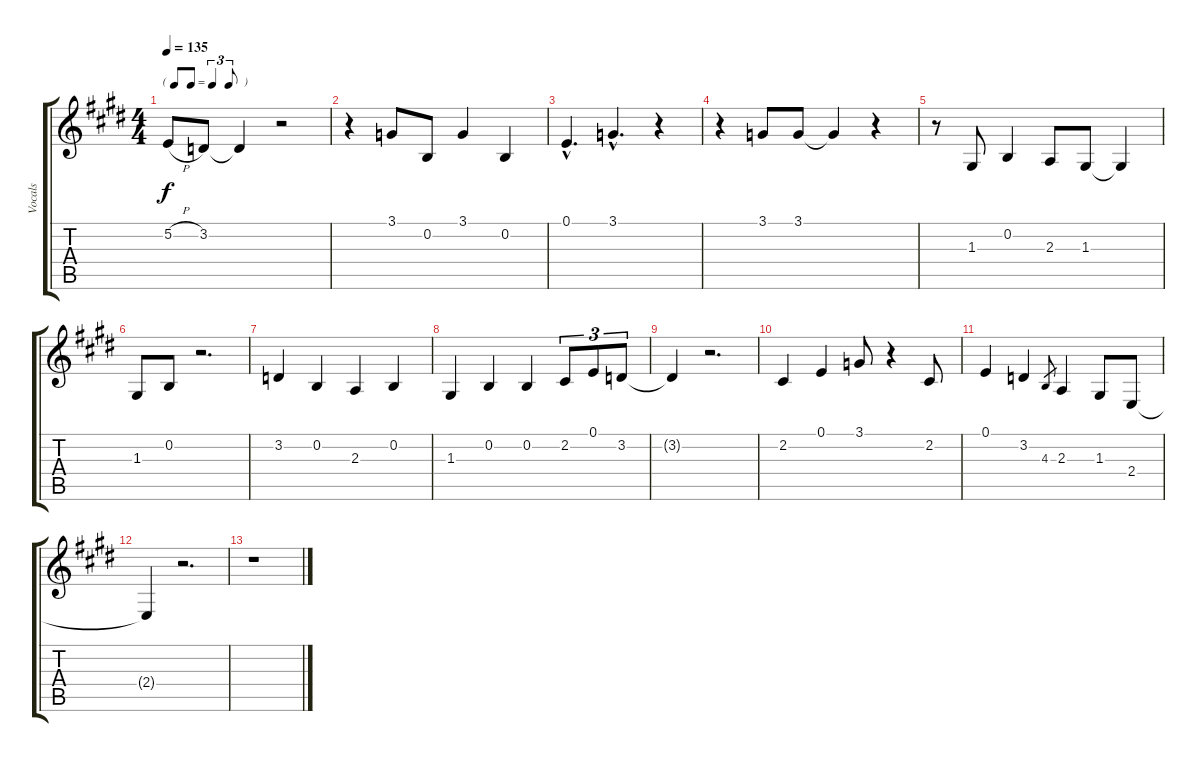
\track ("Vocals" "Vocals") {instrument frenchhorn}
\staff {score tabs}
\tuning (E4 B3 G3 D3 A2 E2) {hide}
\ts (4 4)
\tf triplet8th
\tempo 135
\clef g2
\ks e
5.2{h}.8{dy f} 3.2.8 3.2{t}.4 r.2 |
r.4 3.1.8 0.2.8 3.1.4 0.2.4 |
0.1{hac}.4{d} 3.1{hac}.4{d} r.4 |
r.4 3.1.8 3.1.8 3.1{t}.4 r.4 |
r.8 1.3.8 0.2.4 2.3.8 1.3.8 1.3{t}.4 |
1.3.8 0.2.8 r.2{d} |
3.2.4 0.2.4 2.3.4 0.2.4 |
1.3.4 0.2.4 0.2.4 2.2.8{tu (3 2)} 0.1.8{tu (3 2)} 3.2.8{tu (3 2)} |
3.2{t}.4 r.2{d} |
2.2.4 0.1.4 3.1.8 r.4 2.2.8 |
0.1.4 3.2.4 4.3.8{gr} 2.3.4 1.3.8 2.4.8 |
2.4{t}.4 r.2{d} |
r.1
